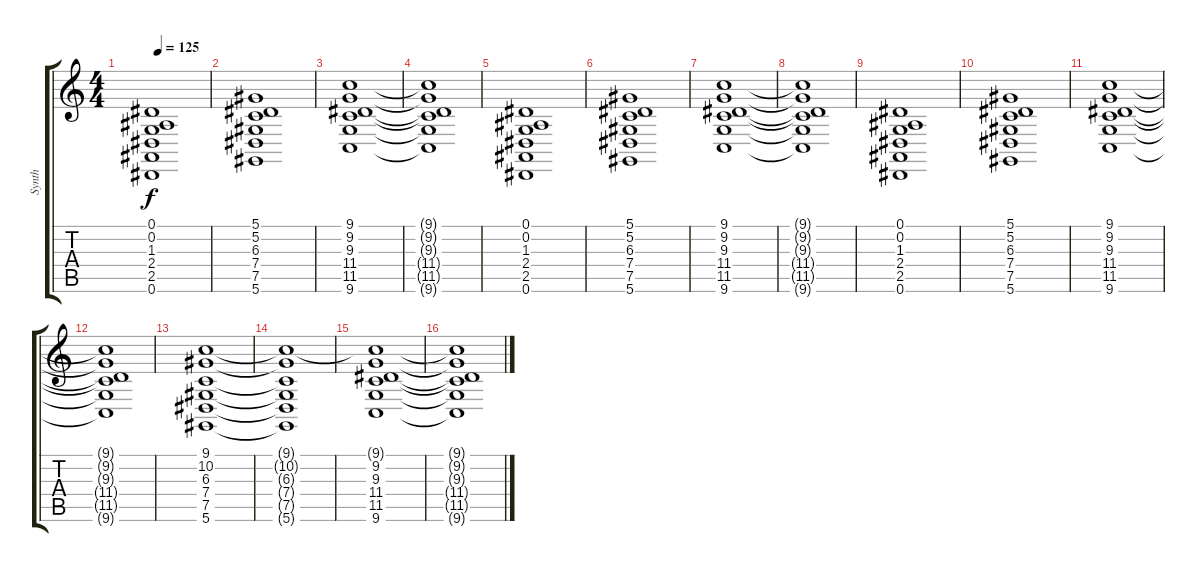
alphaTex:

\track ("Synth" "Synth") {instrument rockorgan}
\staff {score tabs}
\tuning (Eb4 Bb3 Gb3 Db3 Ab2 Eb2) {hide}
\ts (4 4)
\tempo 125
\clef g2
\ks c
(0.1 0.2 1.3 2.4 2.5 0.6).1{dy f volume 13 balance 8 instrument synthstrings2} |
(5.1 5.2 6.3 7.4 7.5 5.6).1 |
(9.1 9.2 9.3 11.4 11.5 9.6).1 |
(9.1{t} 9.2{t} 9.3{t} 11.4{t} 11.5{t} 9.6{t}).1 |
(0.1 0.2 1.3 2.4 2.5 0.6).1{volume 13 balance 8 instrument synthstrings2} |
(5.1 5.2 6.3 7.4 7.5 5.6).1 |
(9.1 9.2 9.3 11.4 11.5 9.6).1 |
(9.1{t} 9.2{t} 9.3{t} 11.4{t} 11.5{t} 9.6{t}).1 |
(0.1 0.2 1.3 2.4 2.5 0.6).1{volume 13 balance 8 instrument synthstrings2} |
(5.1 5.2 6.3 7.4 7.5 5.6).1 |
(9.1 9.2 9.3 11.4 11.5 9.6).1 |
(9.1{t} 9.2{t} 9.3{t} 11.4{t} 11.5{t} 9.6{t}).1 |
(9.1 10.2 6.3 7.4 7.5 5.6).1{balance 8 instrument pad8sweep} |
(9.1{t} 10.2{t} 6.3{t} 7.4{t} 7.5{t} 5.6{t}).1 |
(9.1{t} 9.2 9.3 11.4 11.5 9.6).1{balance 8 instrument pad8sweep} |
(9.1{t} 9.2{t} 9.3{t} 11.4{t} 11.5{t} 9.6{t}).1
